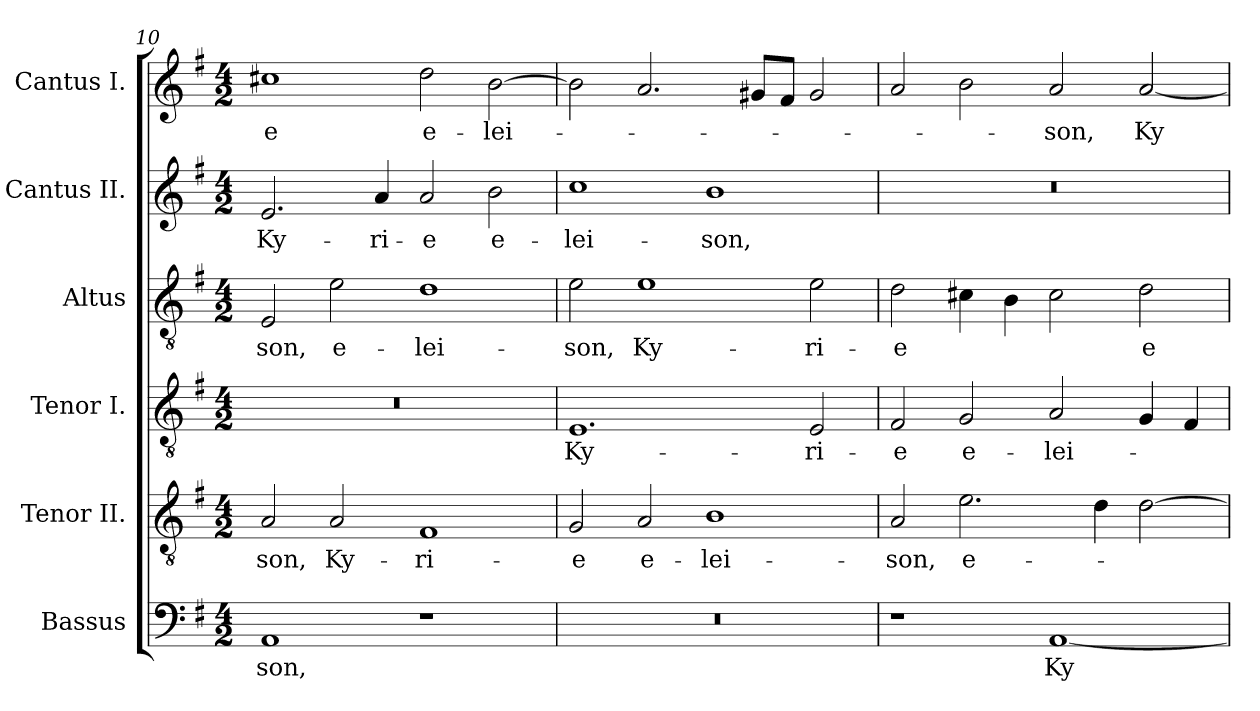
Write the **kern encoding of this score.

**kern	**text	**kern	**text	**kern	**text	**kern	**text	**kern	**text	**kern	**text
*part6	*part6	*part5	*part5	*part4	*part4	*part3	*part3	*part2	*part2	*part1	*part1
*staff6	*staff6	*staff5	*staff5	*staff4	*staff4	*staff3	*staff3	*staff2	*staff2	*staff1	*staff1
*I"Bassus	*	*I"Tenor II.	*	*I"Tenor I.	*	*I"Altus	*	*I"Cantus II.	*	*I"Cantus I.	*
*I'B.	*	*I'T. II.	*	*I'T. I.	*	*I'A.	*	*I'C. II	*	*I'C. I	*
*clefF4	*	*clefGv2	*	*clefGv2	*	*clefGv2	*	*clefG2	*	*clefG2	*
*	*	*ITrd7c12	*	*ITrd7c12	*	*ITrd7c12	*	*	*	*	*
*k[f#]	*	*k[f#]	*	*k[f#]	*	*k[f#]	*	*k[f#]	*	*k[f#]	*
*G:	*	*G:	*	*G:	*	*G:	*	*G:	*	*G:	*
*M4/2	*	*M4/2	*	*M4/2	*	*M4/2	*	*M4/2	*	*M4/2	*
=10	=10	=10	=10	=10	=10	=10	=10	=10	=10	=10	=10
!	!LO:LY:b:color=#000000	!	!	!	!	!	!	!	!	!	!
!	!	!	!LO:LY:b:color=#000000	!LO:N:vis=1	!	!	!	!	!	!	!
!	!	!	!	!	!	!	!LO:LY:b:color=#000000	!	!	!	!
!	!	!	!	!	!	!	!	!	!LO:LY:b:color=#000000	!	!
!	!	!	!	!	!	!	!	!	!	!	!LO:LY:b:color=#000000
1AAi	-son,	2AAi/	-son,	0r	.	2EEi/	-son,	2.ei/	Ky-	1cc#Xi	-e
!	!	!	!LO:LY:b:color=#000000	!	!	!	!	!	!	!	!
!	!	!	!	!	!	!	!LO:LY:b:color=#000000	!	!	!	!
.	.	2AAi/	Ky-	.	.	2Ei\	e-	.	.	.	.
!	!	!	!	!	!	!	!	!	!LO:LY:b:color=#000000	!	!
.	.	.	.	.	.	.	.	4ai/	-ri-	.	.
!	!	!	!LO:LY:b:color=#000000	!	!	!	!	!	!	!	!
!	!	!	!	!	!	!	!LO:LY:b:color=#000000	!	!	!	!
!	!	!	!	!	!	!	!	!	!LO:LY:b:color=#000000	!	!
!	!	!	!	!	!	!	!	!	!	!	!LO:LY:b:color=#000000
1r	.	1FF#i	-ri-	.	.	1Di	-lei-	2ai/	-e	2ddi\	e-
!	!	!	!	!	!	!	!	!	!LO:LY:b:color=#000000	!	!
!	!	!	!	!	!	!	!	!	!	!	!LO:LY:b:color=#000000
.	.	.	.	.	.	.	.	2bi\	e-	[2bi\	-lei-
!!LO:PB:g=z
=11	=11	=11	=11	=11	=11	=11	=11	=11	=11	=11	=11
!LO:N:vis=1	!	!	!	!	!	!	!	!	!	!	!
!	!	!	!LO:LY:b:color=#000000	!	!	!	!	!	!	!	!
!	!	!	!	!	!LO:LY:b:color=#000000	!	!	!	!	!	!
!	!	!	!	!	!	!	!LO:LY:b:color=#000000	!	!	!	!
!	!	!	!	!	!	!	!	!	!LO:LY:b:color=#000000	!	!
0r	.	2GGi/	-e	1.EEi	Ky-	2Ei\	-son,	1cci	-lei-	2bi\]	.
!	!	!	!LO:LY:b:color=#000000	!	!	!	!	!	!	!	!
!	!	!	!	!	!	!	!LO:LY:b:color=#000000	!	!	!	!
.	.	2AAi/	e-	.	.	1Ei	Ky-	.	.	2.ai/	.
!	!	!	!LO:LY:b:color=#000000	!	!	!	!	!	!	!	!
!	!	!	!	!	!	!	!	!	!LO:LY:b:color=#000000	!	!
.	.	1BBi	-lei-	.	.	.	.	1bi	-son,	.	.
.	.	.	.	.	.	.	.	.	.	8g#Xi/L	.
.	.	.	.	.	.	.	.	.	.	8f#i/J	.
!	!	!	!	!	!LO:LY:b:color=#000000	!	!	!	!	!	!
!	!	!	!	!	!	!	!LO:LY:b:color=#000000	!	!	!	!
.	.	.	.	2EEi/	-ri-	2Ei\	-ri-	.	.	2g#i/	.
=12	=12	=12	=12	=12	=12	=12	=12	=12	=12	=12	=12
!	!	!	!LO:LY:b:color=#000000	!	!	!	!	!	!	!	!
!	!	!	!	!	!LO:LY:b:color=#000000	!	!	!	!	!	!
!	!	!	!	!	!	!	!LO:LY:b:color=#000000	!LO:N:vis=1	!	!	!
1r	.	2AAi/	-son,	2FF#i/	-e	2Di\	-e	0r	.	2ai/	.
!	!	!	!LO:LY:b:color=#000000	!	!	!	!	!	!	!	!
!	!	!	!	!	!LO:LY:b:color=#000000	!	!	!	!	!	!
.	.	2.Ei\	e-	2GGi/	e-	4C#Xi\	.	.	.	2bi\	.
.	.	.	.	.	.	4BBi\	.	.	.	.	.
!	!LO:LY:b:color=#000000	!	!	!	!	!	!	!	!	!	!
!	!	!	!	!	!LO:LY:b:color=#000000	!	!	!	!	!	!
!	!	!	!	!	!	!	!	!	!	!	!LO:LY:b:color=#000000
[1AAi	Ky-	.	.	2AAi/	-lei-	2C#i\	.	.	.	2ai/	-son,
.	.	4Di\	.	.	.	.	.	.	.	.	.
!	!	!	!	!	!	!	!LO:LY:b:color=#000000	!	!	!	!
!	!	!	!	!	!	!	!	!	!	!	!LO:LY:b:color=#000000
.	.	[2Di\	.	4GGi/	.	2Di\	e-	.	.	[2ai/	Ky-
.	.	.	.	4FF#i/	.	.	.	.	.	.	.
=	=	=	=	=	=	=	=	=	=	=	=
*-	*-	*-	*-	*-	*-	*-	*-	*-	*-	*-	*-
